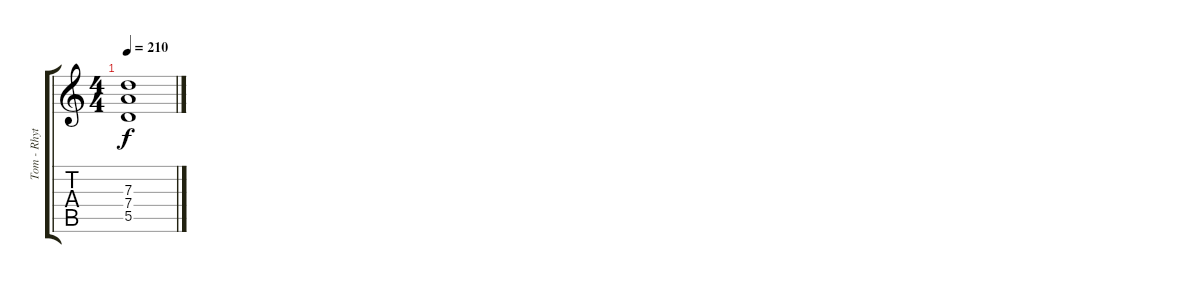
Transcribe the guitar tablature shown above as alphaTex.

\track ("Tom - Rhytm Guitar Left" "Tom - Rhyt") {instrument overdrivenguitar}
\staff {score tabs}
\tuning (E4 B3 G3 D3 A2 E2) {hide}
\ts (4 4)
\tempo 210
\clef g2
\ks c
(7.3 7.4 5.5).1{dy f}
